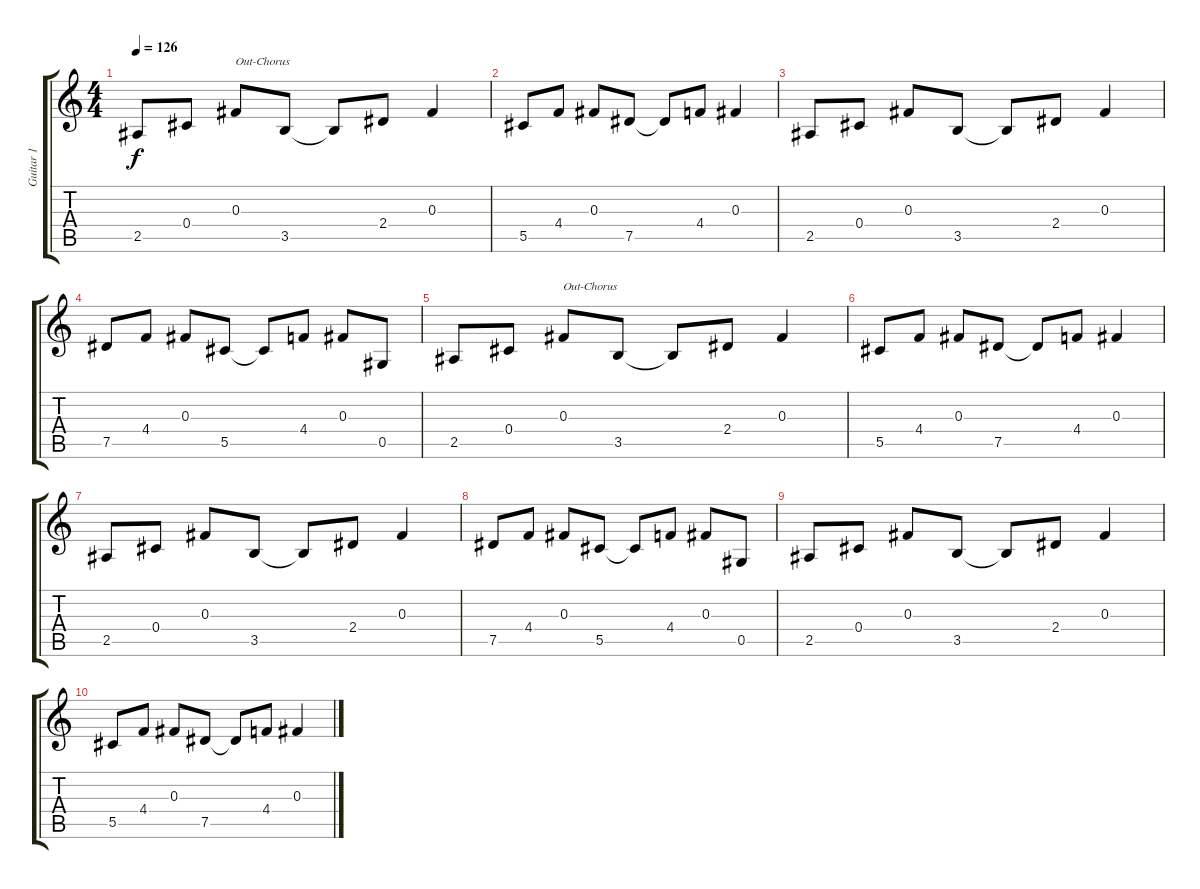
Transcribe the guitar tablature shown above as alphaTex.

\track ("Guitar 1" "Guitar 1") {instrument distortionguitar}
\staff {score tabs}
\tuning (Eb4 Bb3 Gb3 Db3 Ab2 Eb2) {hide}
\ts (4 4)
\tempo 126
\clef g2
\ks c
2.5.8{dy f} 0.4.8 0.3.8{txt "Out-Chorus"} 3.5.8 3.5{t}.8 2.4.8 0.3.4 |
5.5.8 4.4.8 0.3.8 7.5.8 7.5{t}.8 4.4.8 0.3.4 |
2.5.8 0.4.8 0.3.8 3.5.8 3.5{t}.8 2.4.8 0.3.4 |
7.5.8 4.4.8 0.3.8 5.5.8 5.5{t}.8 4.4.8 0.3.8 0.5.8 |
2.5.8 0.4.8 0.3.8{txt "Out-Chorus"} 3.5.8 3.5{t}.8 2.4.8 0.3.4 |
5.5.8 4.4.8 0.3.8 7.5.8 7.5{t}.8 4.4.8 0.3.4 |
2.5.8 0.4.8 0.3.8 3.5.8 3.5{t}.8 2.4.8 0.3.4 |
7.5.8 4.4.8 0.3.8 5.5.8 5.5{t}.8 4.4.8 0.3.8 0.5.8 |
2.5.8 0.4.8 0.3.8{txt " "} 3.5.8 3.5{t}.8 2.4.8 0.3.4 |
5.5.8 4.4.8 0.3.8 7.5.8 7.5{t}.8 4.4.8 0.3.4
